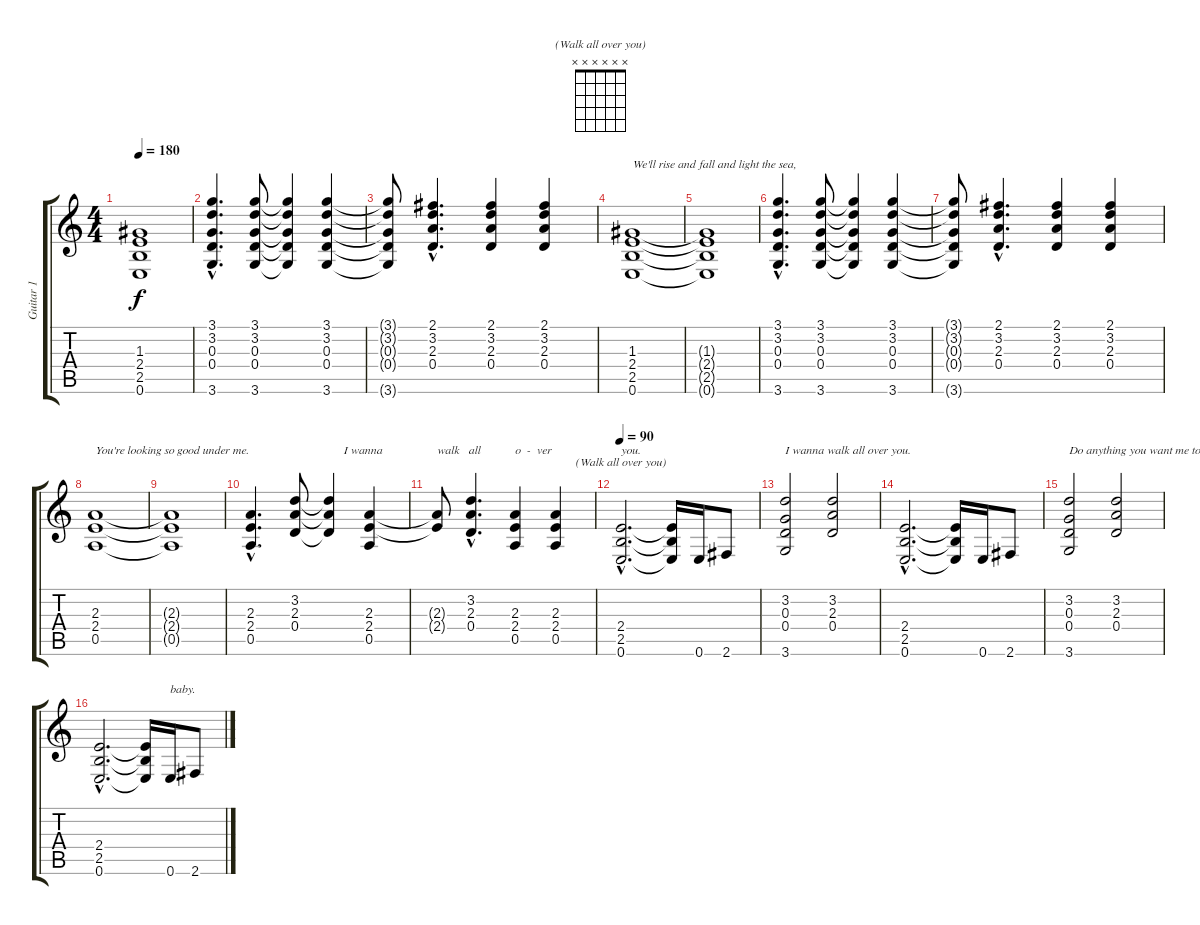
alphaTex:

\track ("Guitar 1" "Guitar 1") {instrument overdrivenguitar}
\staff {score tabs}
\tuning (E4 B3 G3 D3 A2 E2) {hide}
\chord ("(Walk all over you)" x x x x x x)
\ts (4 4)
\tempo 180
\clef g2
\ks c
(1.3{t} 2.4{t} 2.5{t} 0.6{t}).1{dy f} |
(3.1{hac} 3.2{hac} 0.3{hac} 0.4{hac} 3.6{hac}).4{d} (3.1 3.2 0.3 0.4 3.6).8 (3.1{t} 3.2{t} 0.3{t} 0.4{t} 3.6{t}).4 (3.1 3.2 0.3 0.4 3.6).4 |
(3.1{t} 3.2{t} 0.3{t} 0.4{t} 3.6{t}).8 (2.1{hac} 3.2{hac} 2.3{hac} 0.4{hac}).4{d} (2.1 3.2 2.3 0.4).4 (2.1 3.2 2.3 0.4).4 |
(1.3 2.4 2.5 0.6).1{txt "We'll rise and fall and light the sea,"} |
(1.3{t} 2.4{t} 2.5{t} 0.6{t}).1 |
(3.1{hac} 3.2{hac} 0.3{hac} 0.4{hac} 3.6{hac}).4{d} (3.1 3.2 0.3 0.4 3.6).8 (3.1{t} 3.2{t} 0.3{t} 0.4{t} 3.6{t}).4 (3.1 3.2 0.3 0.4 3.6).4 |
(3.1{t} 3.2{t} 0.3{t} 0.4{t} 3.6{t}).8 (2.1{hac} 3.2{hac} 2.3{hac} 0.4{hac}).4{d} (2.1 3.2 2.3 0.4).4 (2.1 3.2 2.3 0.4).4 |
(2.3 2.4 0.5).1{txt "You're looking so good under me."} |
(2.3{t} 2.4{t} 0.5{t}).1 |
(2.3{hac} 2.4{hac} 0.5{hac}).4{d} (3.2 2.3 0.4).8 (3.2{t} 2.3{t} 0.4{t}).4{txt "     I wanna"} (2.3 2.4 0.5).4 |
(2.3{t} 2.4{t}).8{txt "walk   all"} (3.2{hac} 2.3{hac} 0.4{hac}).4{d} (2.3 2.4 0.5).4{txt "o  -  ver"} (2.3 2.4 0.5).4 |
\tempo 90
(2.4{hac} 2.5{hac} 0.6{hac}).2{d ch "(Walk all over you)" txt "you."} (2.4{t} 2.5{t} 0.6{t}).16 0.6.16 2.6.8 |
(3.2 0.3 0.4 3.6).2{txt "I wanna walk all over you."} (3.2 2.3 0.4).2 |
(2.4{hac} 2.5{hac} 0.6{hac}).2{d} (2.4{t} 2.5{t} 0.6{t}).16 0.6.16 2.6.8 |
(3.2 0.3 0.4 3.6).2{txt "Do anything you want me to,"} (3.2 2.3 0.4).2 |
(2.4{hac} 2.5{hac} 0.6{hac}).2{d} (2.4{t} 2.5{t} 0.6{t}).16 0.6.16{txt "baby."} 2.6.8
